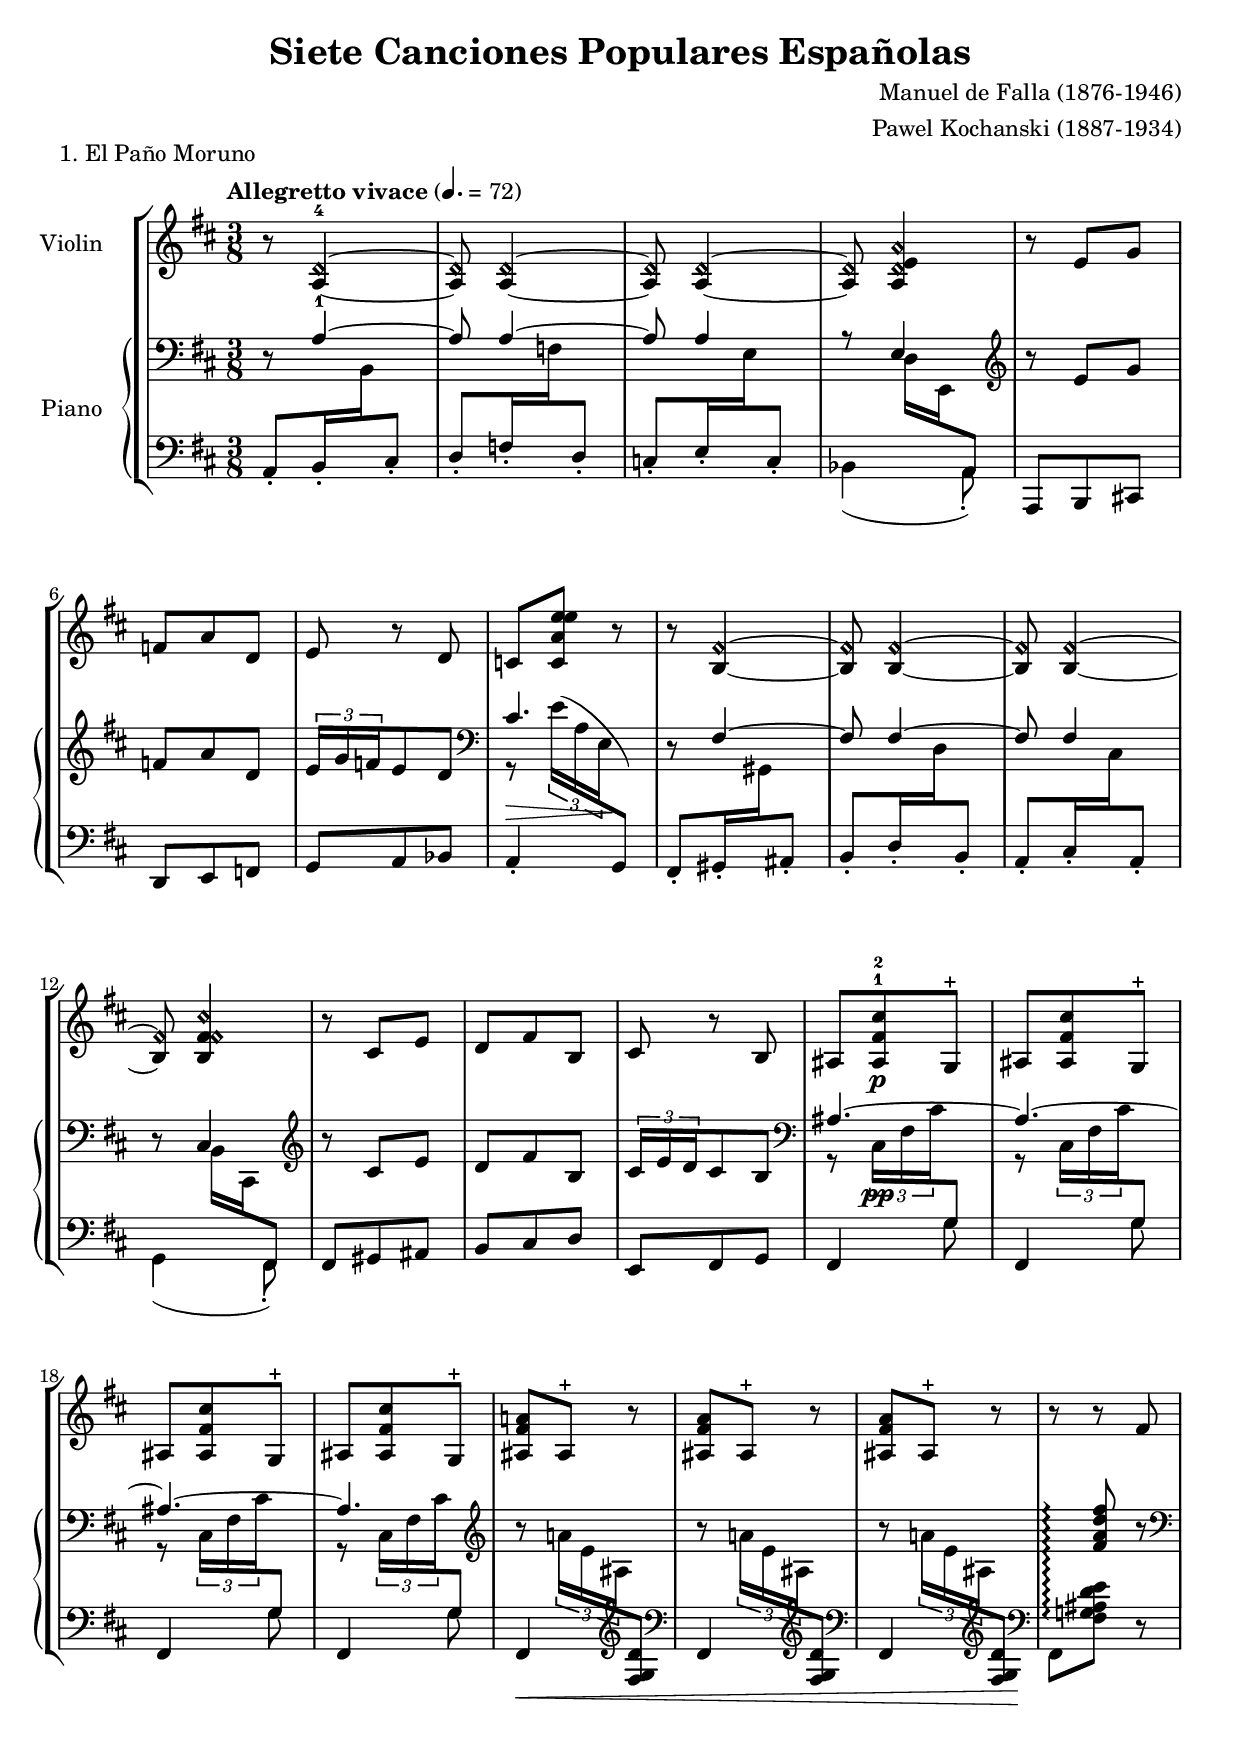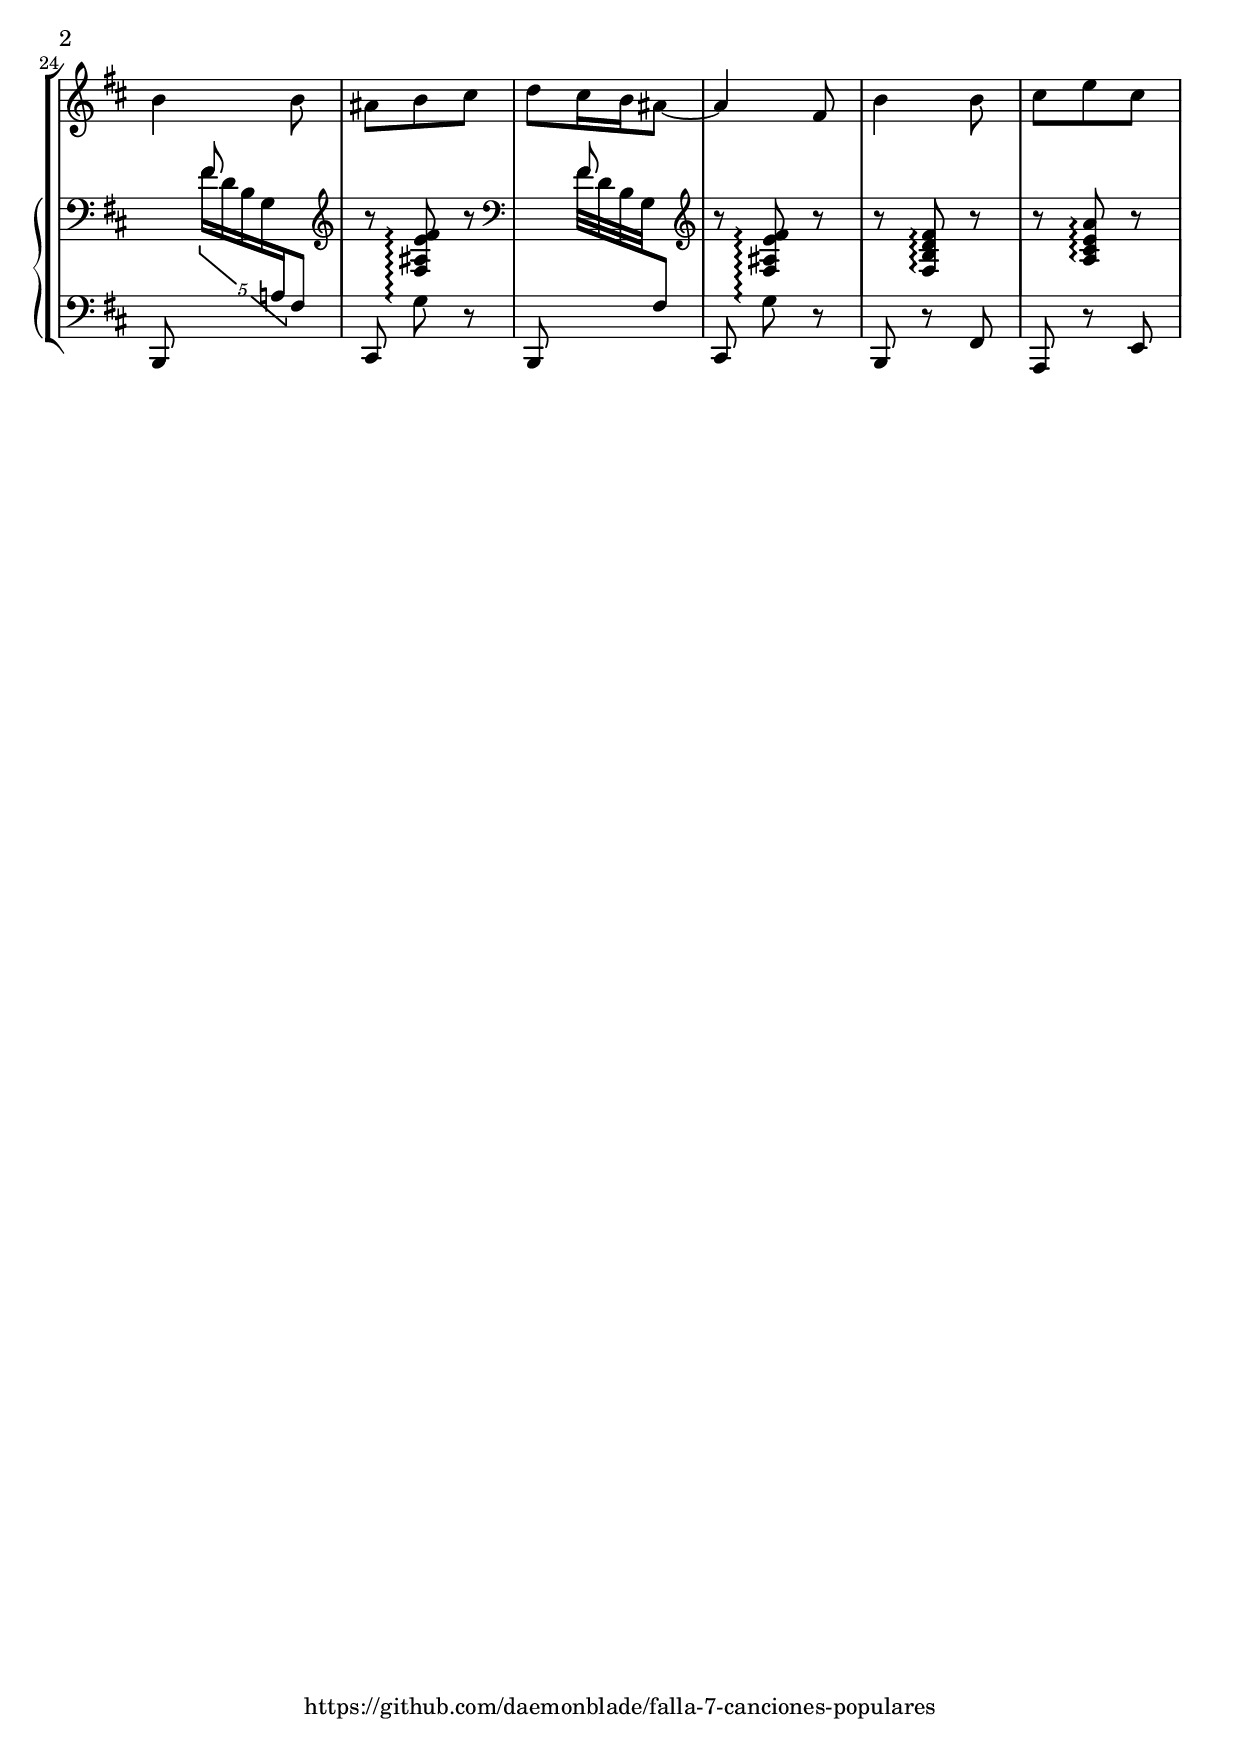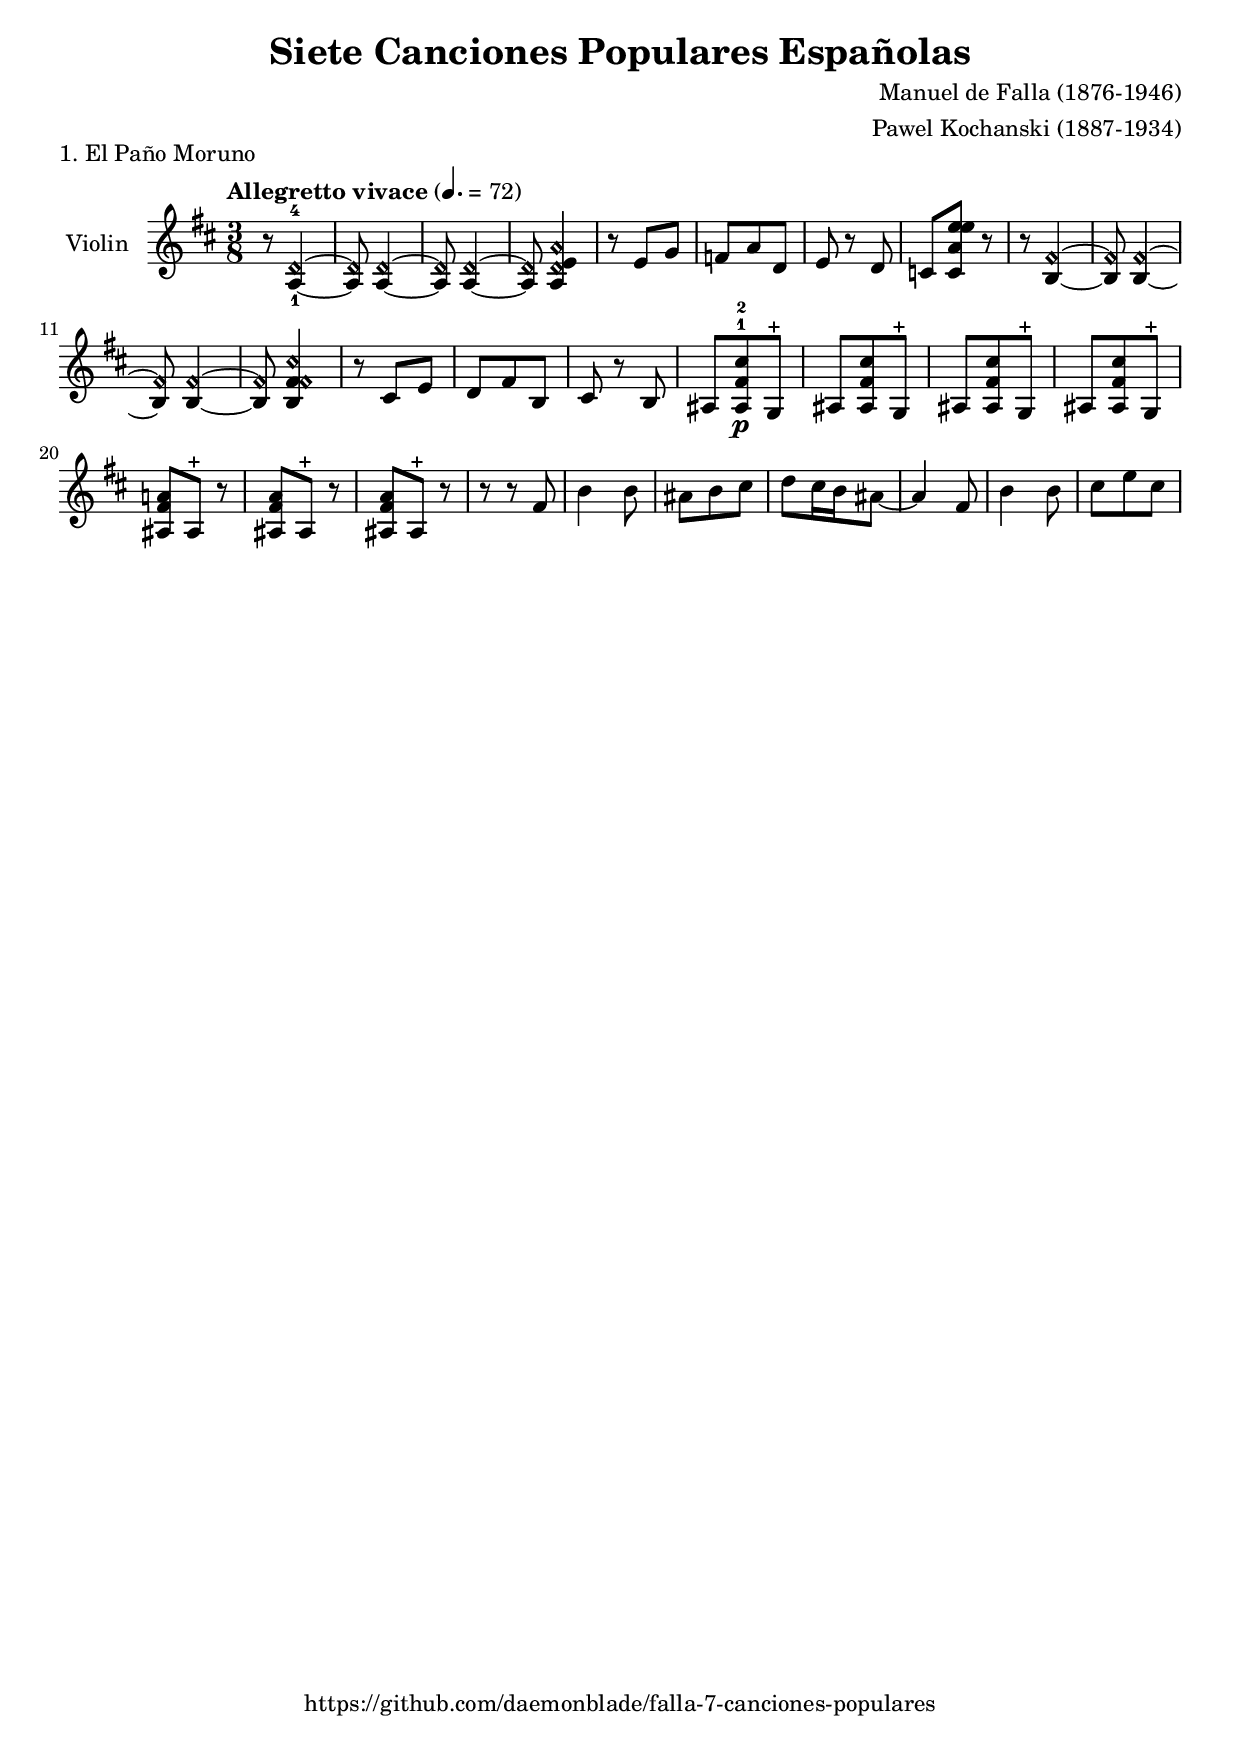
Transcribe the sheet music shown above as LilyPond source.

%
% Siete Canciones Populares Españolas
%
% copyright: 2016 Jonathan Chen
% source: https://github.com/daemonblade/falla-7-canciones-populares
% style: indent 2 spaces, 80 cols, 1 bar/line
%
\version "2.18.2"

\header
{
  title = "Siete Canciones Populares Españolas"
  composer = "Manuel de Falla (1876-1946)"
  arranger = "Pawel Kochanski (1887-1934)"
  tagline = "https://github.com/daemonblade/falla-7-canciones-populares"
}

%
% pa : 1. El Paño Moruno
%
pa_begin =
{
  \tempo "Allegretto vivace" 4. = 72
  \time 3/8
  \key b \minor
}

pa_violin = \new Voice \relative c''
{
  \set Staff.instrumentName = #"Violin "
  r8 <a,-1 d-4\harmonic>4 ~
  <a d\harmonic>8 <a d\harmonic>4 ~
  <a d\harmonic>8 <a d\harmonic>4 ~
  <a d\harmonic>8 <a d\harmonic e a\harmonic>4
  r8 e' g
  f a d,
  e r d
  c <c a' e' e> r
  r <b fis'\harmonic>4 ~
  <b fis'\harmonic>8 <b fis'\harmonic>4 ~
  <b fis'\harmonic>8 <b fis'\harmonic>4 ~
  <b fis'\harmonic>8 <b fis' fis\harmonic cis'\harmonic>4
  r8 cis e
  d fis b,
  cis r b
  ais <ais^1 fis'-2 cis'>\p g-+
  \repeat unfold 3 { ais <ais fis' cis'> g-+ }
  <ais fis' a!> ais-+ r
  <ais fis' a> ais-+ r
  <ais fis' a> ais-+ r
  r r fis'
  b4 b8
  ais b cis
  d cis16 b ais8 ~
  ais4 fis8
  b4 b8
  cis e cis
}

pa_piano_upper = \relative c''
{
  \clef bass
  r8
    <<
      {
        a,4 ~
      } \\
      {
        s4
      }
    >>
  <<
    {
      a8 a4 ~
      a8 a4
      r8 e4
    } \\
    {
      s4.
      s4.
      s4.
    }
  >>
  \clef treble
  r8 e' g
  f a d,
  \tuplet 3/2 { e16 g f } e8 d
  \clef bass
  <<
    {
      cis4.
    } \\
    {
      r8\>
        \slurUp
        \tuplet 3/2 {e16([ a, e\! }
        \change Staff = "lower"
        \override Stem.direction = #UP
        g,8)]
        \change Staff = "upper"
        \revert Stem.direction
        \slurNeutral
    }
  >>
  r8
    <<
      {
        fis'4 ~
      } \\
      {
        s4
      }
    >>
  <<
    {
      fis8 fis4 ~
      fis8 fis4
    } \\
    {
      s4.
      s4.
    }
  >>
  r8 cis4
  \clef treble
  r8 cis' e
  d fis b,
  \tuplet 3/2 { cis16 e d } cis8 b
  \clef bass
  <<
    {
      ais4. ~
      ais ~
      ais ~
      ais
    } \\
    {
      r8 \tuplet 3/2 { cis,16[\pp fis cis' }
        \change Staff = "lower"
        \override Stem.direction = #UP
        g8]
        \change Staff = "upper"
        \revert Stem.direction
      \repeat unfold 3
        {
          r8 \tuplet 3/2 { cis,16 fis cis' }
            \change Staff = "lower"
            \override Stem.direction = #UP
            g8]
            \change Staff = "upper"
            \revert Stem.direction
        }
    }
  >>
  \clef treble
  \repeat unfold 3
    {
      r \tuplet 3/2 { a'!16 e ais, }
        \change Staff = "lower"
        \clef treble
        \override Stem.direction = #UP
        <fis g d'>8
        \clef bass
        \change Staff = "upper"
        \revert Stem.direction
    }
  s8 \stemUp <fis' a d fis>\arpeggio \stemNeutral r
  \clef bass
  <<
    {
      s fis8 s
    } \\
    {
      s \tuplet 5/2 { fis16[ d b g
        \change Staff = "lower"
        \override Stem.direction = #UP
        a! } fis8]
        \change Staff = "upper"
        \revert Stem.direction
    }
  >>
  \clef treble
  r <fis ais e' fis>\arpeggio r
  \clef bass
  <<
    {
      s fis'8 s
    } \\
    {
      s fis32[ d b g
        \change Staff = "lower"
        \override Stem.direction = #UP
        fis8]
        \change Staff = "upper"
        \revert Stem.direction
    }
  >>
  \clef treble
  r <fis ais e' fis>\arpeggio r
  r <fis b d fis>\arpeggio r
  r <a cis e a>\arpeggio r
}

pa_piano_lower = \relative c
{
  \clef bass
  a8-. b16-.
    \change Staff = "upper"
    b
    \change Staff = "lower"
    cis8-.
  d-. f16-.
    \change Staff = "upper"
    f
    \change Staff = "lower"
    d8-.
  c-. e16-.
    \change Staff = "upper"
    e
    \change Staff = "lower"
    c8-.
  <<
    {
      s8
        \change Staff = "upper"
        \override Stem.direction = #DOWN
        d16 e,
        \change Staff = "lower"
        \override Stem.direction = #UP
        a8
        \revert Stem.direction
    } \\
    {
      bes4( a8)-.
    }
  >>
  a, b cis!
  d e f
  g a bes
  a4-. s8
  fis8-. gis16-.
    \change Staff = "upper"
    gis
    \change Staff = "lower"
    ais8-.
  b-. d16-.
    \change Staff = "upper"
    d
    \change Staff = "lower"
    b8-.
  a-. cis16-.
    \change Staff = "upper"
    cis
    \change Staff = "lower"
    a8-.
  <<
    {
      s8
        \change Staff = "upper"
        \override Stem.direction = #DOWN
        b16 cis,
        \change Staff = "lower"
        \override Stem.direction = #UP
        fis8
        \revert Stem.direction
    } \\
    {
      g4( fis8)-.
    }
  >>
  fis gis ais
  b cis d
  e, fis g
  fis4 g'8
  \repeat unfold 3 { fis,4 g'8 }
  fis,4\< s8
  fis4 s8
  fis4 s8\!
  fis <fis' g! ais d e>\arpeggio r
  b,, s s
  \autoBeamOff
  cis g''\arpeggio r
  b,, s s
  cis g''\arpeggio r
  \autoBeamOn
  b,, r fis'
  a, r e'
}

%%%%%%%%%%%%%%%%%%%%%%%%%%%%%%%%%%%%%%%%%%%%%%%%%%%%%%%%%%%%%%%%%%%%%%%%%%%%%%%%
%
% Book Generation
%
%%%%%%%%%%%%%%%%%%%%%%%%%%%%%%%%%%%%%%%%%%%%%%%%%%%%%%%%%%%%%%%%%%%%%%%%%%%%%%%%

\book
{
  \bookOutputSuffix "All"
  \score
  {
    \new StaffGroup
    <<
      \new Staff << \pa_begin \pa_violin >>
      \new PianoStaff
      <<
        \set PianoStaff.instrumentName = #"Piano "
        \set PianoStaff.connectArpeggios = ##t
        \new Staff = "upper" << \pa_begin \pa_piano_upper >>
        \new Staff = "lower" << \pa_begin \pa_piano_lower >>
      >>
    >>
    \header
    {
      piece = "1. El Paño Moruno"
    }
  }
}

\book
{
  \bookOutputSuffix "Violin"
  \score
  {
    \new Staff << \pa_begin \pa_violin >>
  }
  \header
  {
    piece = "1. El Paño Moruno"
  }
}
